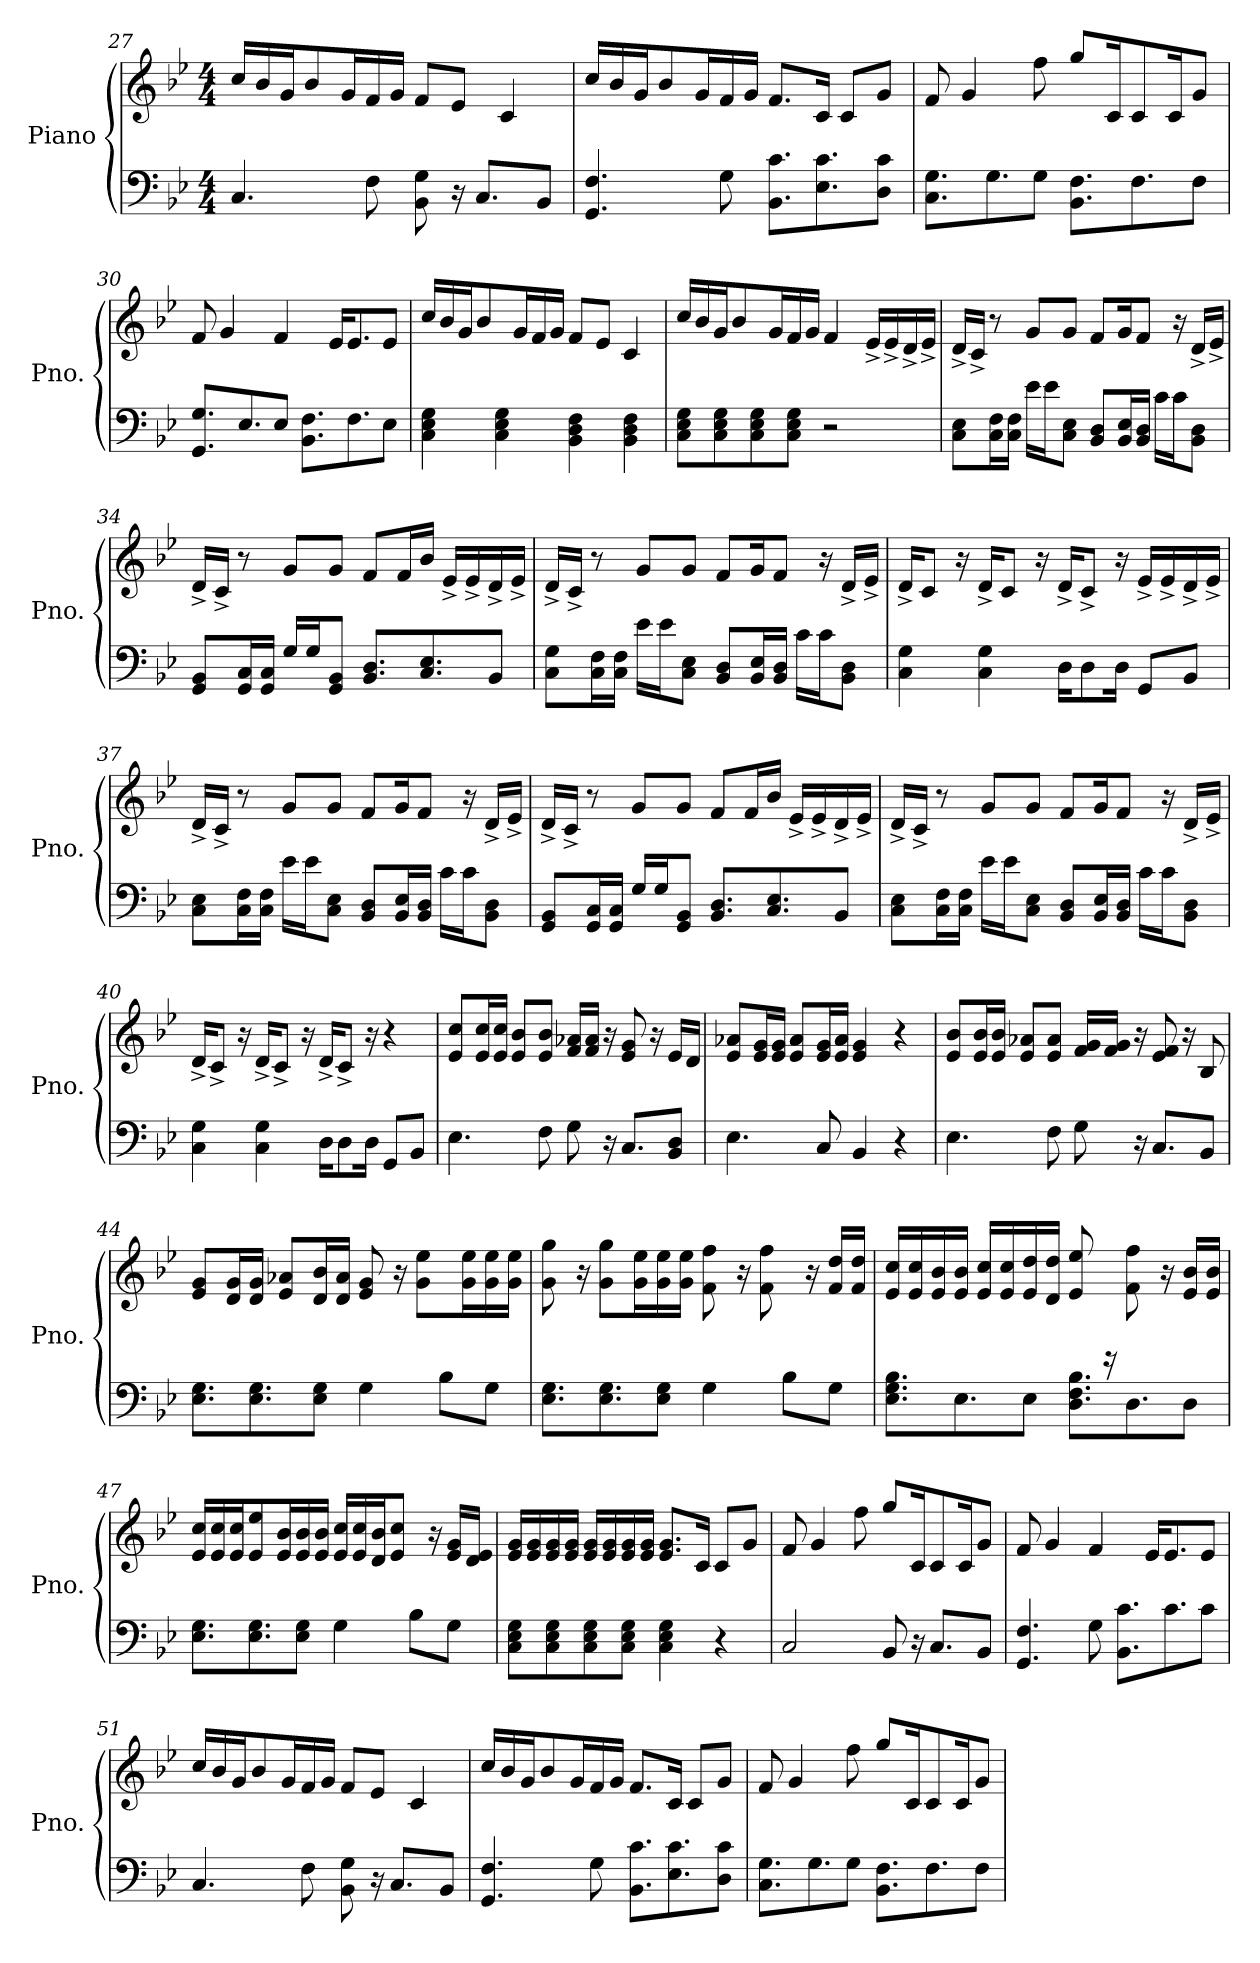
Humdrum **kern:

**kern	**kern
*part1	*part1
*staff2	*staff1
*I"Piano	*
*I'Pno.	*
*clefF4	*clefG2
*k[b-e-]	*k[b-e-]
*M4/4	*M4/4
=27	=27
4.C/	16cc/LL
.	16b-/
.	16g/J
.	8b-/
.	16g/L
8F\	16f/
.	16g/JJ
8BB-\ 8G\	8f/L
16r	8e-/J
8.C/L	.
.	4c/
8BB-/J	.
=28	=28
4.GG/ 4.F/	16cc/LL
.	16b-/
.	16g/J
.	8b-/
.	16g/L
8G\	16f/
.	16g/JJ
8.BB-\ 8.c\L	8.f/L
8.E-\ 8.c\	16c/Jk
.	8c/L
8D\ 8c\J	8g/J
!!LO:LB:g=z
=29	=29
8.C\ 8.G\L	8f/
.	4g/
8.G\	.
8G\J	8ff\
8.BB-\ 8.F\L	8gg/L
.	16c/K
8.F\	8c/
.	16c/K
8F\J	8g/J
=30	=30
8.GG/ 8.G/L	8f/
.	4g/
8.E-/	.
8E-/J	4f/
8.BB-\ 8.F\L	.
.	16e-/KL
8.F\	8.e-/
8E-\J	8e-/J
=31	=31
4C\ 4E-\ 4G\	16cc/LL
.	16b-/
.	16g/J
.	8b-/
4C\ 4E-\ 4G\	.
.	16g/L
.	16f/
.	16g/JJ
4BB-\ 4D\ 4F\	8f/L
.	8e-/J
4BB-\ 4D\ 4F\	4c/
=32	=32
8C\ 8E-\ 8G\L	16cc/LL
.	16b-/
8C\ 8E-\ 8G\	16g/J
.	8b-/
8C\ 8E-\ 8G\	.
.	16g/L
8C\ 8E-\ 8G\J	16f/
.	16g/JJ
2r	4f/
.	16e-^/LL
.	16e-^/
.	16d^/
.	16e-^/JJ
!!LO:LB:g=z
=33	=33
8C\ 8E-\L	16d^/LL
.	16c^/JJ
16C\ 16F\L	8r
16C\ 16F\JJ	.
16e-\LL	8g/L
16e-\J	.
8C\ 8E-\J	8g/J
8BB-/ 8D/L	8f/L
16BB-/ 16E-/L	16g/K
16BB-/ 16D/JJ	8f/J
16c\LL	.
16c\J	16r
8BB-\ 8D\J	16d^/LL
.	16e-^/JJ
=34	=34
8GG/ 8BB-/L	16d^/LL
.	16c^/JJ
16GG/ 16C/L	8r
16GG/ 16C/JJ	.
16G/LL	8g/L
16G/J	.
8GG/ 8BB-/J	8g/J
8.BB-/ 8.D/L	8f/L
.	16f/L
8.C/ 8.E-/	16b-/JJ
.	16e-^/LL
.	16e-^/
8BB-/J	16d^/
.	16e-^/JJ
=35	=35
8C\ 8G\L	16d^/LL
.	16c^/JJ
16C\ 16F\L	8r
16C\ 16F\JJ	.
16e-\LL	8g/L
16e-\J	.
8C\ 8E-\J	8g/J
8BB-/ 8D/L	8f/L
16BB-/ 16E-/L	16g/K
16BB-/ 16D/JJ	8f/J
16c\LL	.
16c\J	16r
8BB-\ 8D\J	16d^/LL
.	16e-^/JJ
!!LO:PB:g=z
=36	=36
4C\ 4G\	16d^/KL
.	8c/J
.	16r
4C\ 4G\	16d^/KL
.	8c/J
.	16r
16D\KL	16d^/KL
8D\	8c^/J
16D\Jk	16r
8GG/L	16e-^/LL
.	16e-^/
8BB-/J	16d^/
.	16e-^/JJ
=37	=37
8C\ 8E-\L	16d^/LL
.	16c^/JJ
16C\ 16F\L	8r
16C\ 16F\JJ	.
16e-\LL	8g/L
16e-\J	.
8C\ 8E-\J	8g/J
8BB-/ 8D/L	8f/L
16BB-/ 16E-/L	16g/K
16BB-/ 16D/JJ	8f/J
16c\LL	.
16c\J	16r
8BB-\ 8D\J	16d^/LL
.	16e-^/JJ
=38	=38
8GG/ 8BB-/L	16d^/LL
.	16c^/JJ
16GG/ 16C/L	8r
16GG/ 16C/JJ	.
16G/LL	8g/L
16G/J	.
8GG/ 8BB-/J	8g/J
8.BB-/ 8.D/L	8f/L
.	16f/L
8.C/ 8.E-/	16b-/JJ
.	16e-^/LL
.	16e-^/
8BB-/J	16d^/
.	16e-^/JJ
!!LO:LB:g=z
=39	=39
8C\ 8E-\L	16d^/LL
.	16c^/JJ
16C\ 16F\L	8r
16C\ 16F\JJ	.
16e-\LL	8g/L
16e-\J	.
8C\ 8E-\J	8g/J
8BB-/ 8D/L	8f/L
16BB-/ 16E-/L	16g/K
16BB-/ 16D/JJ	8f/J
16c\LL	.
16c\J	16r
8BB-\ 8D\J	16d^/LL
.	16e-^/JJ
=40	=40
4C\ 4G\	16d^/KL
.	8c^/J
.	16r
4C\ 4G\	16d^/KL
.	8c^/J
.	16r
16D\KL	16d^/KL
8D\	8c^/J
16D\Jk	16r
8GG/L	4r
8BB-/J	.
=41	=41
4.E-\	8e-/ 8cc/L
.	16e-/ 16cc/L
.	16e-/ 16cc/JJ
.	8e-/ 8b-/L
8F\	8e-/ 8b-/J
8G\	16f/ 16a-X/LL
.	16f/ 16a-/JJ
16r	16r
8.C/L	8e-/ 8g/
.	16r
8BB-/ 8D/J	16e-/LL
.	16d/JJ
!!LO:LB:g=z
=42	=42
4.E-\	8e-/ 8a-X/L
.	16e-/ 16g/L
.	16e-/ 16g/JJ
.	8e-/ 8a-/L
8C/	16e-/ 16g/L
.	16e-/ 16a-/JJ
4BB-/	4e-/ 4g/
4r	4r
=43	=43
4.E-\	8e-/ 8b-/L
.	16e-/ 16b-/L
.	16e-/ 16b-/JJ
.	8e-/ 8a-X/L
8F\	8e-/ 8a-/J
8G\	16f/ 16g/LL
.	16f/ 16g/JJ
16r	16r
8.C/L	8e-/ 8f/
.	16r
8BB-/J	8B-/
=44	=44
8.E-\ 8.G\L	8e-/ 8g/L
.	16d/ 16g/L
8.E-\ 8.G\	16d/ 16g/JJ
.	8e-/ 8a-X/L
8E-\ 8G\J	16d/ 16b-/L
.	16d/ 16a-/JJ
4G\	8e-/ 8g/
.	16r
.	8g\ 8ee-\L
8B-\L	.
.	16g\ 16ee-\L
8G\J	16g\ 16ee-\
.	16g\ 16ee-\JJ
!!LO:LB:g=z
=45	=45
8.E-\ 8.G\L	8g\ 8gg\
.	16r
8.E-\ 8.G\	8g\ 8gg\L
.	16g\ 16ee-\L
8E-\ 8G\J	16g\ 16ee-\
.	16g\ 16ee-\JJ
4G\	8f\ 8ff\
.	16r
.	8f\ 8ff\
8B-\L	.
.	16r
8G\J	16f/ 16dd/LL
.	16f/ 16dd/JJ
=46	=46
8.E-\ 8.G\ 8.B-\L	16e-/ 16cc/LL
.	16e-/ 16cc/
.	16e-/ 16b-/
8.E-\	16e-/ 16b-/JJ
.	16e-/ 16cc/LL
.	16e-/ 16cc/
8E-\J	16e-/ 16dd/
.	16d/ 16dd/JJ
8.D\ 8.F\ 8.B-\L	8e-/ 8ee-/
.	16rGG
8.D\	8f\ 8ff\
.	16r
8D\J	16e-/ 16b-/LL
.	16e-/ 16b-/JJ
=47	=47
8.E-\ 8.G\L	16e-/ 16cc/LL
.	16e-/ 16cc/
.	16e-/ 16cc/J
8.E-\ 8.G\	8e-/ 8ee-/
.	16e-/ 16b-/L
8E-\ 8G\J	16e-/ 16b-/
.	16e-/ 16b-/JJ
4G\	16e-/ 16cc/LL
.	16e-/ 16cc/
.	16d/ 16b-/J
.	8e-/ 8cc/J
8B-\L	.
.	16r
8G\J	16e-/ 16g/LL
.	16d/ 16e-/JJ
!!LO:LB:g=z
=48	=48
8C\ 8E-\ 8G\L	16e-/ 16g/LL
.	16e-/ 16g/
8C\ 8E-\ 8G\	16e-/ 16g/
.	16e-/ 16g/JJ
8C\ 8E-\ 8G\	16e-/ 16g/LL
.	16e-/ 16g/
8C\ 8E-\ 8G\J	16e-/ 16g/
.	16e-/ 16g/JJ
4C\ 4E-\ 4G\	8.e-/ 8.g/L
.	16c/Jk
4r	8c/L
.	8g/J
=49	=49
2C/	8f/
.	4g/
.	8ff\
8BB-/	8gg/L
16r	16c/K
8.C/L	8c/
.	16c/K
8BB-/J	8g/J
=50	=50
4.GG/ 4.F/	8f/
.	4g/
8G\	4f/
8.BB-\ 8.c\L	.
.	16e-/KL
8.c\	8.e-/
8c\J	8e-/J
=51	=51
4.C/	16cc/LL
.	16b-/
.	16g/J
.	8b-/
.	16g/L
8F\	16f/
.	16g/JJ
8BB-\ 8G\	8f/L
16r	8e-/J
8.C/L	.
.	4c/
8BB-/J	.
!!LO:PB:g=z
=52	=52
4.GG/ 4.F/	16cc/LL
.	16b-/
.	16g/J
.	8b-/
.	16g/L
8G\	16f/
.	16g/JJ
8.BB-\ 8.c\L	8.f/L
8.E-\ 8.c\	16c/Jk
.	8c/L
8D\ 8c\J	8g/J
=53	=53
8.C\ 8.G\L	8f/
.	4g/
8.G\	.
8G\J	8ff\
8.BB-\ 8.F\L	8gg/L
.	16c/K
8.F\	8c/
.	16c/K
8F\J	8g/J
=	=
*-	*-
